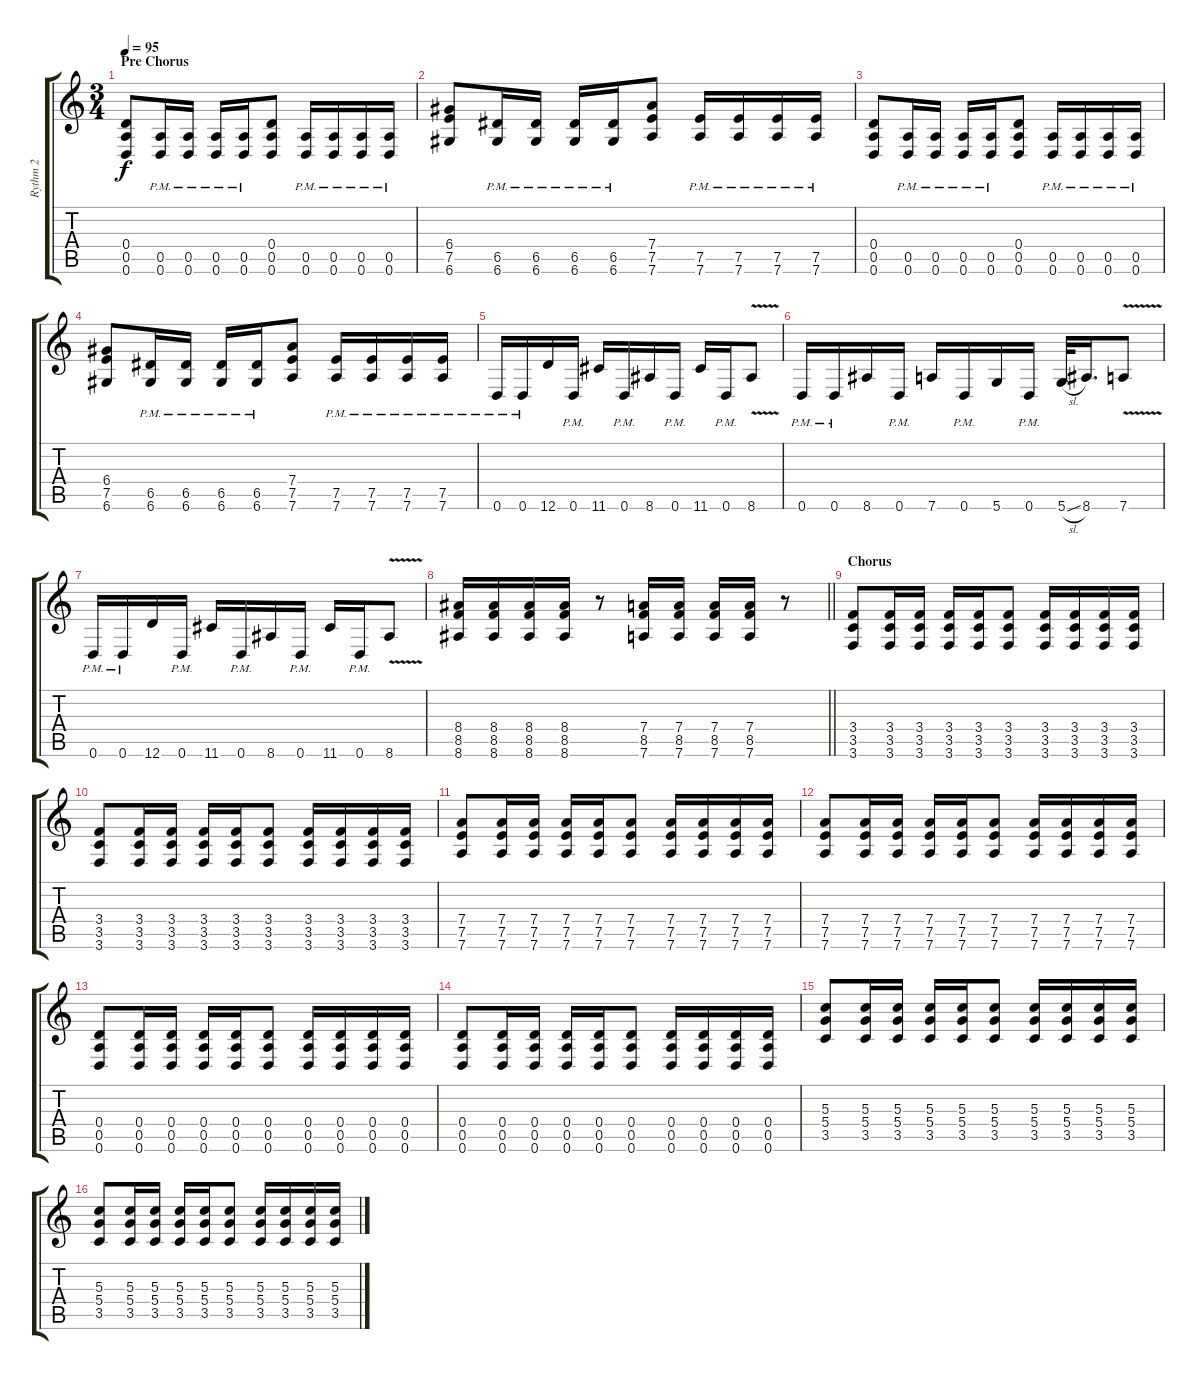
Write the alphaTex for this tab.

\track ("Rythm 2" "Rythm 2") {instrument overdrivenguitar}
\staff {score tabs}
\tuning (E4 B3 G3 D3 A2 D2) {hide}
\ts (3 4)
\section ("" "Pre Chorus")
\tempo 95
\clef g2
\ks c
(0.4 0.5 0.6).8{dy f} (0.5{pm} 0.6{pm}).16 (0.5{pm} 0.6{pm}).16 (0.5{pm} 0.6{pm}).16 (0.5{pm} 0.6{pm}).16 (0.4 0.5 0.6).8 (0.5{pm} 0.6{pm}).16 (0.5{pm} 0.6{pm}).16 (0.5{pm} 0.6{pm}).16 (0.5{pm} 0.6{pm}).16 |
(6.4 7.5 6.6).8 (6.5{pm} 6.6{pm}).16 (6.5{pm} 6.6{pm}).16 (6.5{pm} 6.6{pm}).16 (6.5{pm} 6.6{pm}).16 (7.4 7.5 7.6).8 (7.5{pm} 7.6{pm}).16 (7.5{pm} 7.6{pm}).16 (7.5{pm} 7.6{pm}).16 (7.5{pm} 7.6{pm}).16 |
(0.4 0.5 0.6).8 (0.5{pm} 0.6{pm}).16 (0.5{pm} 0.6{pm}).16 (0.5{pm} 0.6{pm}).16 (0.5{pm} 0.6{pm}).16 (0.4 0.5 0.6).8 (0.5{pm} 0.6{pm}).16 (0.5{pm} 0.6{pm}).16 (0.5{pm} 0.6{pm}).16 (0.5{pm} 0.6{pm}).16 |
(6.4 7.5 6.6).8 (6.5{pm} 6.6{pm}).16 (6.5{pm} 6.6{pm}).16 (6.5{pm} 6.6{pm}).16 (6.5{pm} 6.6{pm}).16 (7.4 7.5 7.6).8 (7.5{pm} 7.6{pm}).16 (7.5{pm} 7.6{pm}).16 (7.5{pm} 7.6{pm}).16 (7.5{pm} 7.6{pm}).16 |
0.6{pm}.16 0.6{pm}.16 12.6.16 0.6{pm}.16 11.6.16 0.6{pm}.16 8.6.16 0.6{pm}.16 11.6.16 0.6{pm}.16 8.6{v}.8 |
0.6{pm}.16 0.6{pm}.16 8.6.16 0.6{pm}.16 7.6.16 0.6{pm}.16 5.6.16 0.6{pm}.16 5.6{sl}.32 8.6.16{d} 7.6{v}.8 |
0.6{pm}.16 0.6{pm}.16 12.6.16 0.6{pm}.16 11.6.16 0.6{pm}.16 8.6.16 0.6{pm}.16 11.6.16 0.6{pm}.16 8.6{v}.8 |
\barLineRight lightlight
(8.4 8.5 8.6).16 (8.4 8.5 8.6).16 (8.4 8.5 8.6).16 (8.4 8.5 8.6).16 r.8 (7.4 8.5 7.6).16 (7.4 8.5 7.6).16 (7.4 8.5 7.6).16 (7.4 8.5 7.6).16 r.8 |
\section ("" "Chorus")
(3.4 3.5 3.6).8 (3.4 3.5 3.6).16 (3.4 3.5 3.6).16 (3.4 3.5 3.6).16 (3.4 3.5 3.6).16 (3.4 3.5 3.6).8 (3.4 3.5 3.6).16 (3.4 3.5 3.6).16 (3.4 3.5 3.6).16 (3.4 3.5 3.6).16 |
(3.4 3.5 3.6).8 (3.4 3.5 3.6).16 (3.4 3.5 3.6).16 (3.4 3.5 3.6).16 (3.4 3.5 3.6).16 (3.4 3.5 3.6).8 (3.4 3.5 3.6).16 (3.4 3.5 3.6).16 (3.4 3.5 3.6).16 (3.4 3.5 3.6).16 |
(7.4 7.5 7.6).8 (7.4 7.5 7.6).16 (7.4 7.5 7.6).16 (7.4 7.5 7.6).16 (7.4 7.5 7.6).16 (7.4 7.5 7.6).8 (7.4 7.5 7.6).16 (7.4 7.5 7.6).16 (7.4 7.5 7.6).16 (7.4 7.5 7.6).16 |
(7.4 7.5 7.6).8 (7.4 7.5 7.6).16 (7.4 7.5 7.6).16 (7.4 7.5 7.6).16 (7.4 7.5 7.6).16 (7.4 7.5 7.6).8 (7.4 7.5 7.6).16 (7.4 7.5 7.6).16 (7.4 7.5 7.6).16 (7.4 7.5 7.6).16 |
(0.4 0.5 0.6).8 (0.4 0.5 0.6).16 (0.4 0.5 0.6).16 (0.4 0.5 0.6).16 (0.4 0.5 0.6).16 (0.4 0.5 0.6).8 (0.4 0.5 0.6).16 (0.4 0.5 0.6).16 (0.4 0.5 0.6).16 (0.4 0.5 0.6).16 |
(0.4 0.5 0.6).8 (0.4 0.5 0.6).16 (0.4 0.5 0.6).16 (0.4 0.5 0.6).16 (0.4 0.5 0.6).16 (0.4 0.5 0.6).8 (0.4 0.5 0.6).16 (0.4 0.5 0.6).16 (0.4 0.5 0.6).16 (0.4 0.5 0.6).16 |
(5.3 5.4 3.5).8 (5.3 5.4 3.5).16 (5.3 5.4 3.5).16 (5.3 5.4 3.5).16 (5.3 5.4 3.5).16 (5.3 5.4 3.5).8 (5.3 5.4 3.5).16 (5.3 5.4 3.5).16 (5.3 5.4 3.5).16 (5.3 5.4 3.5).16 |
(5.3 5.4 3.5).8 (5.3 5.4 3.5).16 (5.3 5.4 3.5).16 (5.3 5.4 3.5).16 (5.3 5.4 3.5).16 (5.3 5.4 3.5).8 (5.3 5.4 3.5).16 (5.3 5.4 3.5).16 (5.3 5.4 3.5).16 (5.3 5.4 3.5).16
